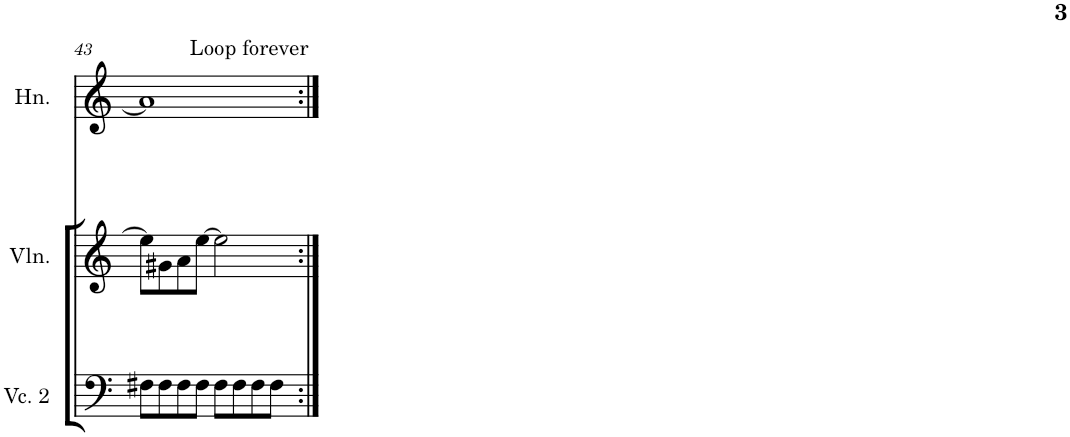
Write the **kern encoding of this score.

**kern	**kern	**dynam	**kern	**dynam	**kern	**dynam	**kern	**kern
*part6	*part5	*part5	*part4	*part4	*part3	*part3	*part2	*part1
*staff6	*staff5	*staff5	*staff4	*staff4	*staff3	*staff3	*staff2	*staff1
*I"Violoncello 2	*I"Violin 4	*	*I"Violin 3	*	*I"Violin 2	*	*I"Violin	*I"Horn
*I'Vc. 2	*I'Vln. 4	*	*I'Vln. 3	*	*I'Vln. 2	*	*I'Vln.	*I'Hn.
!!LO:PB:g=z
*clefF4	*clefG2	*	*clefG2	*	*clefG2	*	*clefG2	*clefG2
*	*	*	*	*	*	*	*	*Trd4c7
*k[]	*k[]	*	*k[]	*	*k[]	*	*k[]	*k[]
*M4/4	*M4/4	*	*M4/4	*	*M4/4	*	*M4/4	*M4/4
*met(c)	*met(c)	*	*met(c)	*	*met(c)	*	*met(c)	*met(c)
=43	=43	=43	=43	=43	=43	=43	=43	=43
!	!	!LO:DY:b	!	!	!	!	!	!
*	*	*	*	*	*	*	*	*^
8F#X\L	4ee_	mf	4a]	.	8g#/L]	.	8ee\L]	1a]	4.ryy
!	!	!	!	!	!	!LO:DY:b	!	!	!
8F#\	.	.	.	.	[8g#X^/J	ff	8g#X\	.	.
!	!	!	!	!LO:DY:b	!	!LO:DY:b	!	!	!
8F#\	8ee\L]	.	[8a^/L	ff	2.g#]	mf	8a\	.	.
!	!	!	!	!	!	!	!	!	!LO:TX:a:t=Loop forever
!	!	!LO:DY:b	!	!LO:DY:b	!	!	!	!	!
8F#\J	[8ee^\J	ff	8a/J_	mf	.	.	[8ee\J	.	2ryy
!	!	!LO:DY:b	!	!	!	!	!	!	!
8F#\L	8ee_	mf	2a]	.	.	.	2ee\]	.	.
8F#\	4.ee]	.	.	.	.	.	.	.	.
8F#\	.	.	.	.	.	.	.	.	.
8F#\J	.	.	.	.	.	.	.	.	8ryy
*	*	*	*	*	*	*	*	*v	*v
=:|!	=:|!	=:|!	=:|!	=:|!	=:|!	=:|!	=:|!	=:|!
*-	*-	*-	*-	*-	*-	*-	*-	*-
